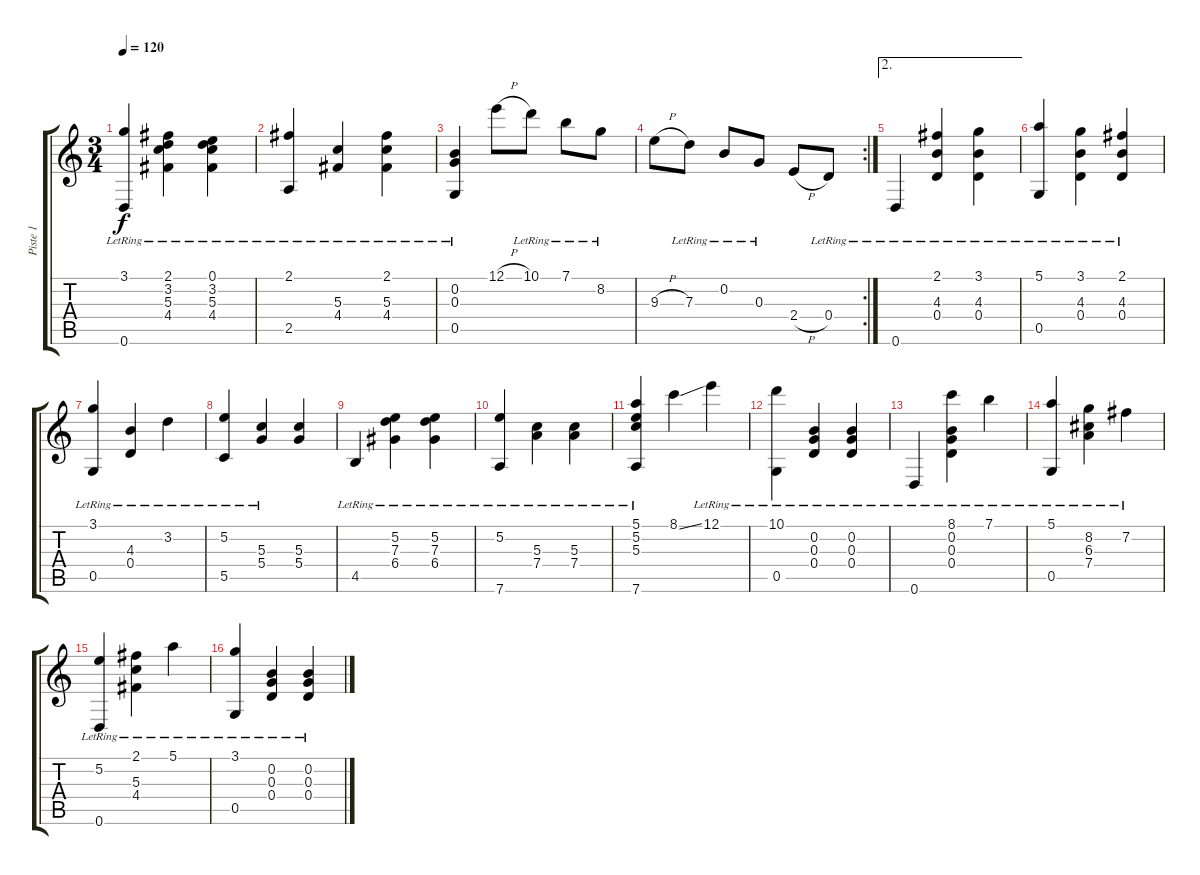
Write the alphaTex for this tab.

\track ("Piste 1" "Piste 1") {instrument acousticguitarnylon}
\staff {score tabs}
\tuning (E4 B3 G3 D3 G2 D2) {hide}
\ts (3 4)
\tempo 120
\clef g2
\ks c
(3.1{lr} 0.6{lr}).4{dy f} (2.1{lr} 3.2{lr} 5.3{lr} 4.4{lr}).4 (0.1{lr} 3.2{lr} 5.3{lr} 4.4{lr}).4 |
(2.1{lr} 2.5{lr}).4 (5.3{lr} 4.4{lr}).4 (2.1{lr} 5.3{lr} 4.4{lr}).4 |
(0.2{lr} 0.3{lr} 0.5{lr}).4 12.1{h}.8 10.1{lr}.8 7.1{lr}.8 8.2{lr}.8 |
\rc 2
9.3{h}.8 7.3{lr}.8 0.2{lr}.8 0.3{lr}.8 2.4{h}.8 0.4{lr}.8 |
\ae 2
0.6{lr}.4 (2.1{lr} 4.3{lr} 0.4{lr}).4 (3.1{lr} 4.3{lr} 0.4{lr}).4 |
(5.1{lr} 0.5{lr}).4 (3.1{lr} 4.3{lr} 0.4{lr}).4 (2.1{lr} 4.3{lr} 0.4{lr}).4 |
(3.1{lr} 0.5{lr}).4 (4.3{lr} 0.4{lr}).4 3.2{lr}.4 |
(5.2{lr} 5.5{lr}).4 (5.3{lr} 5.4{lr}).4 (5.3 5.4).4 |
4.5{lr}.4 (5.2{lr} 7.3{lr} 6.4{lr}).4 (5.2{lr} 7.3{lr} 6.4{lr}).4 |
(5.2{lr} 7.6{lr}).4 (5.3{lr} 7.4{lr}).4 (5.3{lr} 7.4{lr}).4 |
(5.1{lr} 5.2{lr} 5.3{lr} 7.6{lr}).4 8.1{ss}.4 12.1{lr}.4 |
(10.1{lr} 0.5{lr}).4 (0.2{lr} 0.3{lr} 0.4{lr}).4 (0.2{lr} 0.3{lr} 0.4{lr}).4 |
0.6{lr}.4 (8.1{lr} 0.2{lr} 0.3{lr} 0.4{lr}).4 7.1{lr}.4 |
(5.1{lr} 0.5{lr}).4 (8.2{lr} 6.3{lr} 7.4{lr}).4 7.2{lr}.4 |
(5.2{lr} 0.6{lr}).4 (2.1{lr} 5.3{lr} 4.4{lr}).4 5.1{lr}.4 |
(3.1{lr} 0.5{lr}).4 (0.2{lr} 0.3{lr} 0.4{lr}).4 (0.2{lr} 0.3{lr} 0.4{lr}).4
